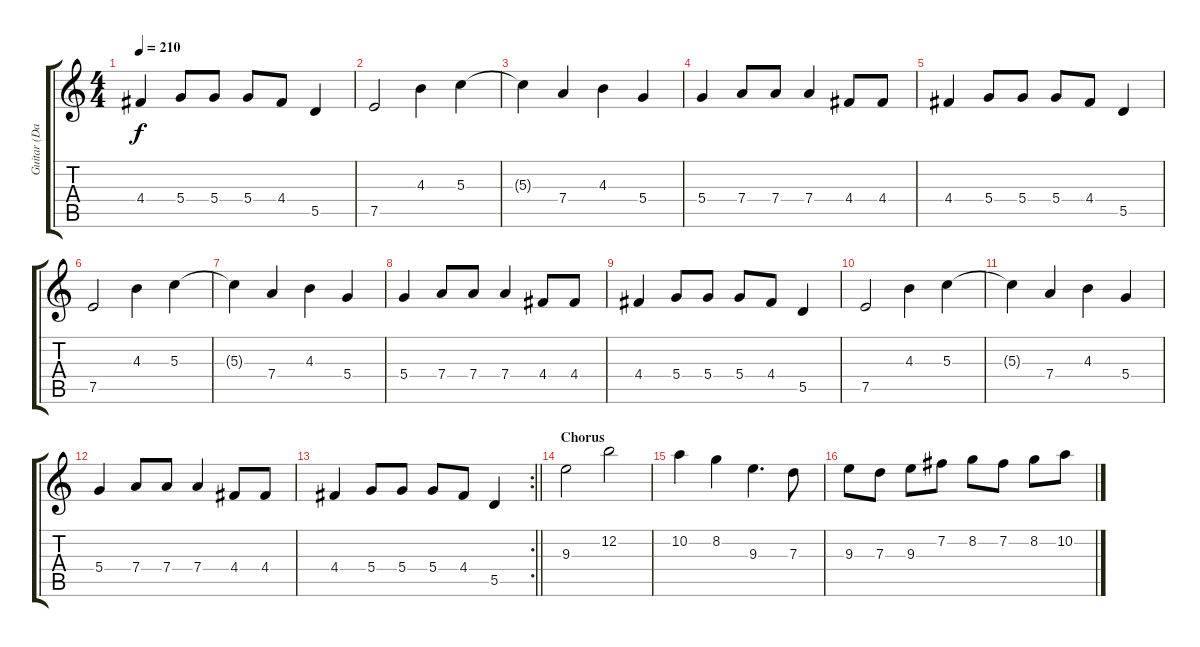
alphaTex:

\track ("Guitar (Dave Murray)" "Guitar (Da") {instrument electricguitarjazz}
\staff {score tabs}
\tuning (E4 B3 G3 D3 A2 E2) {hide}
\ts (4 4)
\tempo 210
\clef g2
\ks c
4.4.4{dy f} 5.4.8 5.4.8 5.4.8 4.4.8 5.5.4 |
7.5.2 4.3.4 5.3.4 |
5.3{t}.4 7.4.4 4.3.4 5.4.4 |
5.4.4 7.4.8 7.4.8 7.4.4 4.4.8 4.4.8 |
4.4.4 5.4.8 5.4.8 5.4.8 4.4.8 5.5.4 |
7.5.2 4.3.4 5.3.4 |
5.3{t}.4 7.4.4 4.3.4 5.4.4 |
5.4.4 7.4.8 7.4.8 7.4.4 4.4.8 4.4.8 |
4.4.4 5.4.8 5.4.8 5.4.8 4.4.8 5.5.4 |
7.5.2 4.3.4 5.3.4 |
5.3{t}.4 7.4.4 4.3.4 5.4.4 |
5.4.4 7.4.8 7.4.8 7.4.4 4.4.8 4.4.8 |
\rc 2
\barLineRight lightlight
4.4.4 5.4.8 5.4.8 5.4.8 4.4.8 5.5.4 |
\section ("" "Chorus")
9.3.2 12.2.2 |
10.2.4 8.2.4 9.3.4{d} 7.3.8 |
9.3.8 7.3.8 9.3.8 7.2.8 8.2.8 7.2.8 8.2.8 10.2.8
